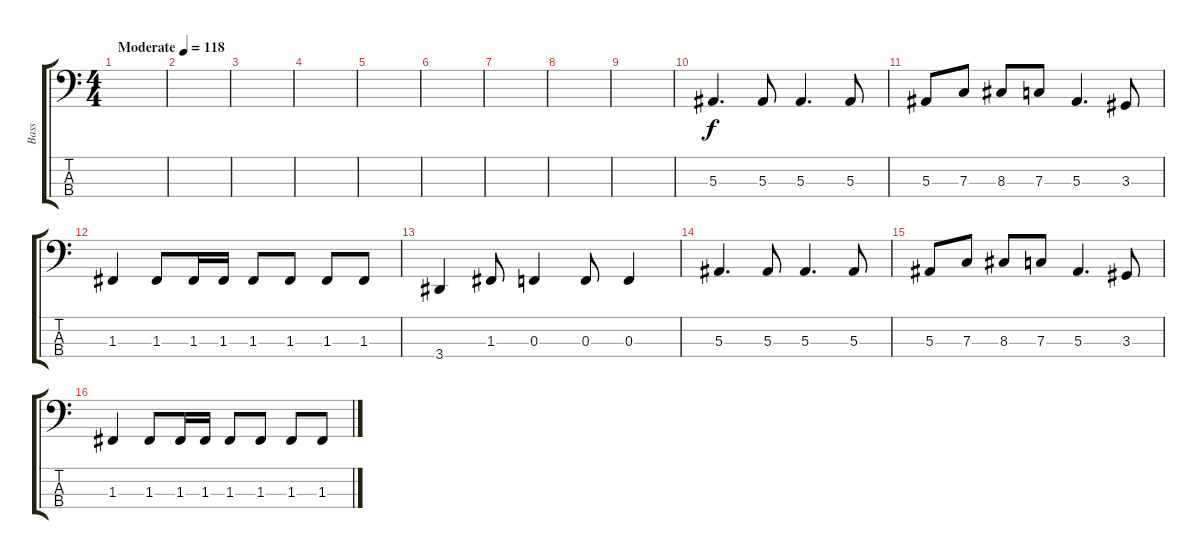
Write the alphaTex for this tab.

\track ("Bass" "Bass") {instrument electricbassfinger}
\staff {score tabs}
\tuning (Eb2 Bb1 F1 C1) {hide}
\ts (4 4)
\tempo (118 "Moderate")
\clef f4
\ks c
|
|
|
|
|
|
|
|
|
5.3.4{d} 5.3.8 5.3.4{d} 5.3.8 |
5.3.8 7.3.8 8.3.8 7.3.8 5.3.4{d} 3.3.8 |
1.3.4 1.3.8 1.3.16 1.3.16 1.3.8 1.3.8 1.3.8 1.3.8 |
3.4.4 1.3.8 0.3.4 0.3.8 0.3.4 |
5.3.4{d} 5.3.8 5.3.4{d} 5.3.8 |
5.3.8 7.3.8 8.3.8 7.3.8 5.3.4{d} 3.3.8 |
1.3.4 1.3.8 1.3.16 1.3.16 1.3.8 1.3.8 1.3.8 1.3.8
